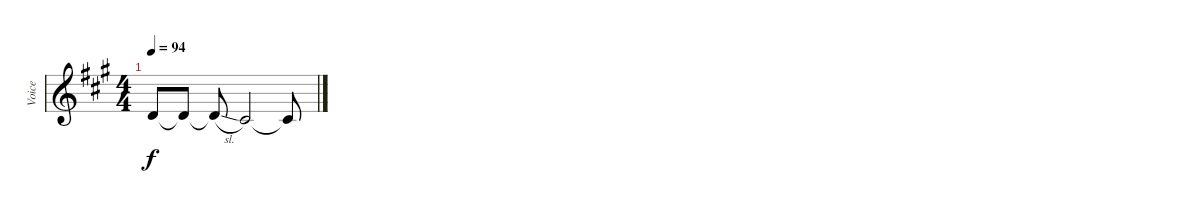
\track ("Voice" "Voice") {instrument lead6voice}
\staff {score}
\tuning (E4 B3 G3 D3 A2 E2) {hide}
\ts (4 4)
\tempo 94
\clef g2
\ks a
3.2{t}.8{dy f} 3.2{t}.8 3.2{sl t}.8 2.2.2 2.2{t}.8
